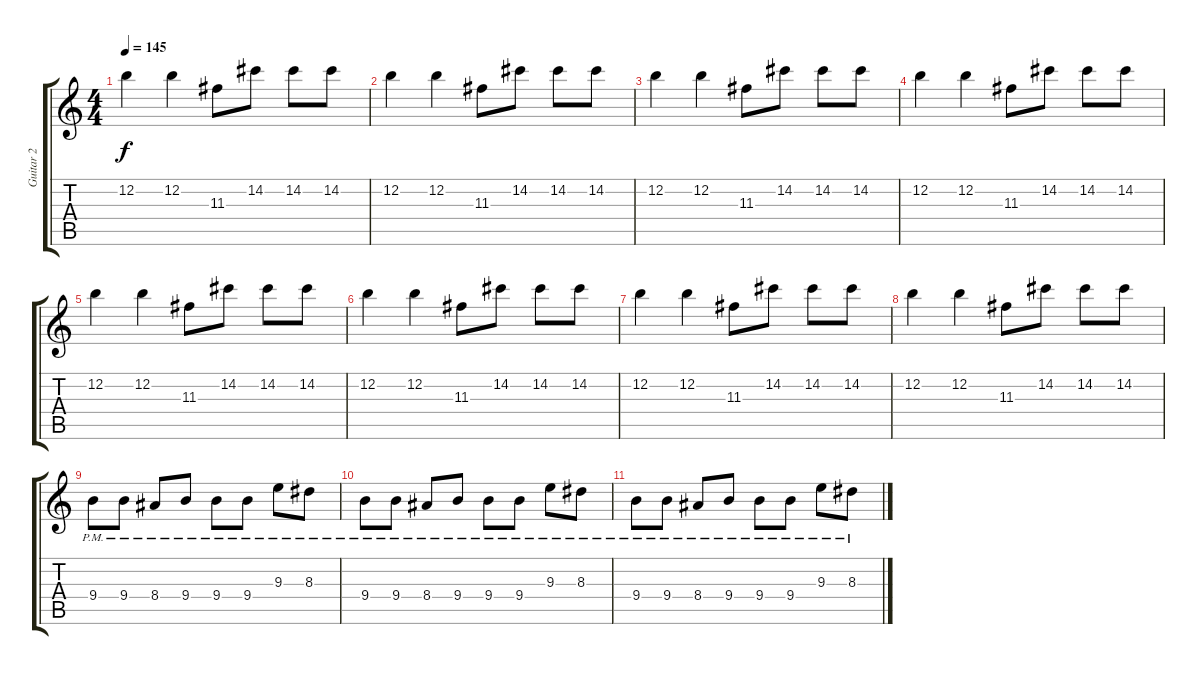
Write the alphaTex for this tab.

\track ("Guitar 2" "Guitar 2") {instrument overdrivenguitar}
\staff {score tabs}
\tuning (E4 B3 G3 D3 A2 E2) {hide}
\ts (4 4)
\tempo 145
\clef g2
\ks c
12.2.4{dy f} 12.2.4 11.3.8 14.2.8 14.2.8 14.2.8 |
12.2.4 12.2.4 11.3.8 14.2.8 14.2.8 14.2.8 |
12.2.4 12.2.4 11.3.8 14.2.8 14.2.8 14.2.8 |
12.2.4 12.2.4 11.3.8 14.2.8 14.2.8 14.2.8 |
12.2.4 12.2.4 11.3.8 14.2.8 14.2.8 14.2.8 |
12.2.4 12.2.4 11.3.8 14.2.8 14.2.8 14.2.8 |
12.2.4 12.2.4 11.3.8 14.2.8 14.2.8 14.2.8 |
12.2.4 12.2.4 11.3.8 14.2.8 14.2.8 14.2.8 |
9.4{pm}.8 9.4{pm}.8 8.4{pm}.8 9.4{pm}.8 9.4{pm}.8 9.4{pm}.8 9.3{pm}.8 8.3{pm}.8 |
9.4{pm}.8 9.4{pm}.8 8.4{pm}.8 9.4{pm}.8 9.4{pm}.8 9.4{pm}.8 9.3{pm}.8 8.3{pm}.8 |
9.4{pm}.8 9.4{pm}.8 8.4{pm}.8 9.4{pm}.8 9.4{pm}.8 9.4{pm}.8 9.3{pm}.8 8.3{pm}.8
